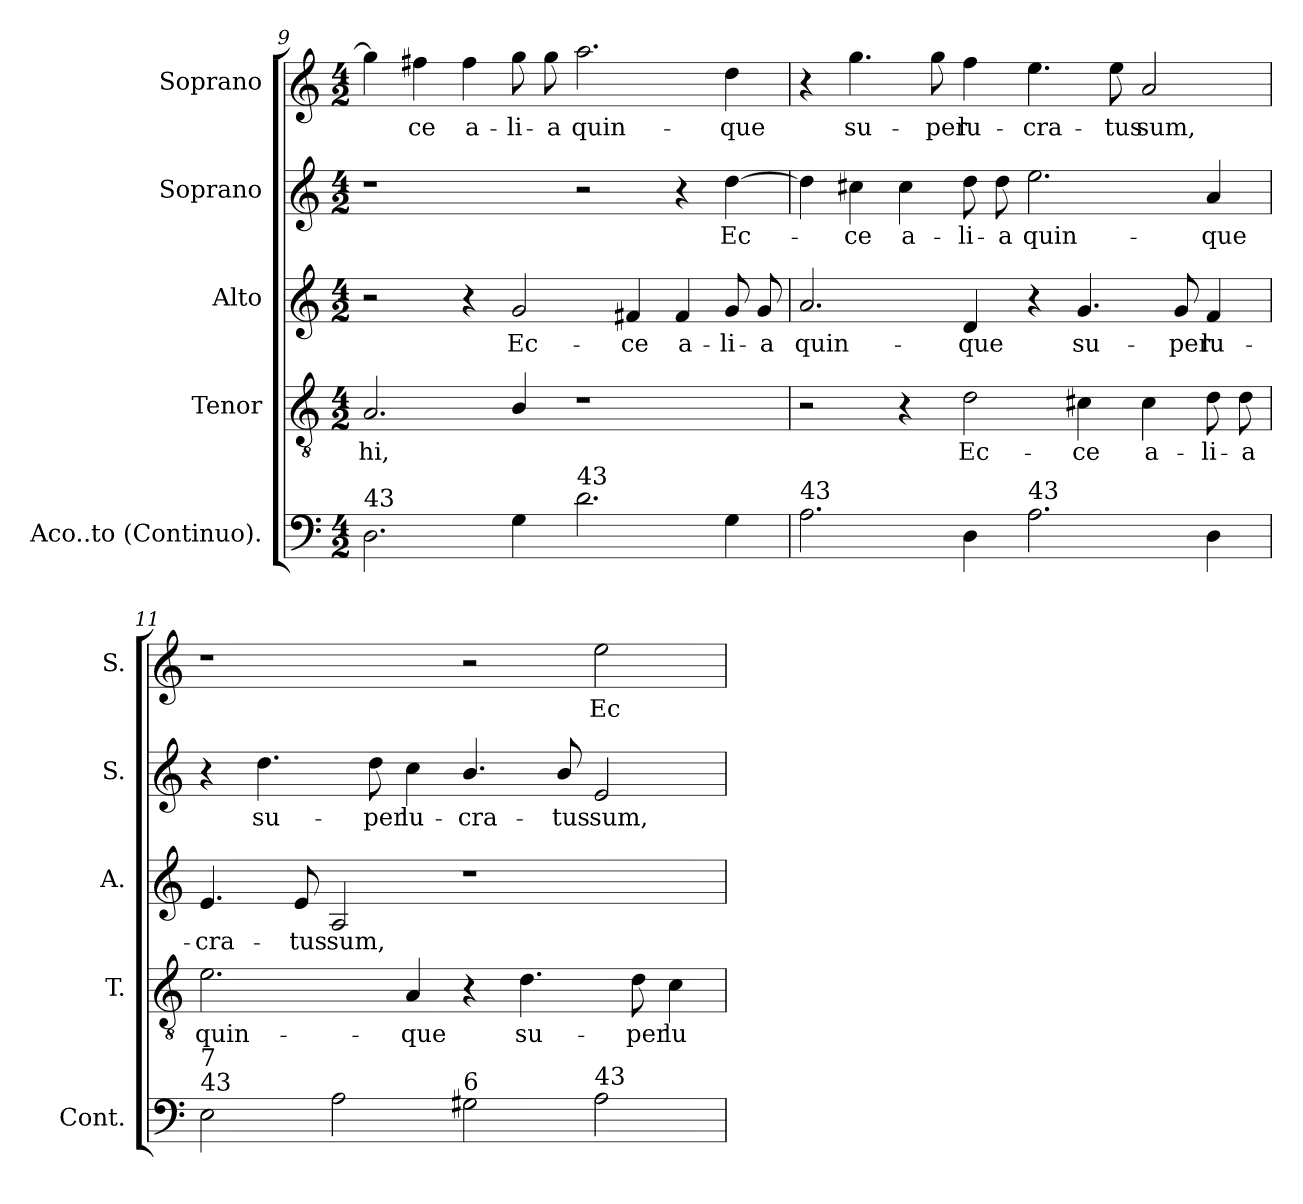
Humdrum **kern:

**kern	**kern	**text	**kern	**text	**kern	**text	**kern	**text
*part5	*part4	*part4	*part3	*part3	*part2	*part2	*part1	*part1
*staff5	*staff4	*staff4	*staff3	*staff3	*staff2	*staff2	*staff1	*staff1
*I"Aco..to (Continuo).	*I"Tenor	*	*I"Alto	*	*I"Soprano	*	*I"Soprano	*
*I'Cont.	*I'T.	*	*I'A.	*	*I'S.	*	*I'S.	*
!!LO:LB:g=z
*clefF4	*clefGv2	*	*clefG2	*	*clefG2	*	*clefG2	*
*	*ITrd7c12	*	*	*	*	*	*	*
*k[]	*k[]	*	*k[]	*	*k[]	*	*k[]	*
*C:	*C:	*	*C:	*	*C:	*	*C:	*
*M4/2	*M4/2	*	*M4/2	*	*M4/2	*	*M4/2	*
=9	=9	=9	=9	=9	=9	=9	=9	=9
!LO:TX:a:t=43	!	!	!	!	!	!	!	!
!	!	!LO:LY:b:color=#000000	!	!	!	!	!	!
2.Di\	2.AAi/	-hi,	2r	.	1r	.	4ggi\]	.
!	!	!	!	!	!	!	!	!LO:LY:b:color=#000000
.	.	.	.	.	.	.	4ff#Xi\	-ce
!	!	!	!	!	!	!	!	!LO:LY:b:color=#000000
.	.	.	4r	.	.	.	4ff#i\	a-
!	!	!	!	!LO:LY:b:color=#000000	!	!	!	!
!	!	!	!	!	!	!	!	!LO:LY:b:color=#000000
4Gi\	4BBi/	.	2gi/	Ec-	.	.	8ggi\	-li-
!	!	!	!	!	!	!	!	!LO:LY:b:color=#000000
.	.	.	.	.	.	.	8ggi\	-a
!LO:TX:a:t=43	!	!	!	!	!	!	!	!
!	!	!	!	!	!	!	!	!LO:LY:b:color=#000000
2.di\	1r	.	.	.	2r	.	2.aai\	quin-
!	!	!	!	!LO:LY:b:color=#000000	!	!	!	!
.	.	.	4f#Xi/	-ce	.	.	.	.
!	!	!	!	!LO:LY:b:color=#000000	!	!	!	!
.	.	.	4f#i/	a-	4r	.	.	.
!	!	!	!	!LO:LY:b:color=#000000	!	!	!	!
!	!	!	!	!	!	!LO:LY:b:color=#000000	!	!
!	!	!	!	!	!	!	!	!LO:LY:b:color=#000000
4Gi\	.	.	8gi/	-li-	[4ddi\	Ec-	4ddi\	-que
!	!	!	!	!LO:LY:b:color=#000000	!	!	!	!
.	.	.	8gi/	-a	.	.	.	.
=10	=10	=10	=10	=10	=10	=10	=10	=10
!LO:TX:a:t=43	!	!	!	!	!	!	!	!
!	!	!	!	!LO:LY:b:color=#000000	!	!	!	!
2.Ai\	2r	.	2.ai/	quin-	4ddi\]	.	4r	.
!	!	!	!	!	!	!LO:LY:b:color=#000000	!	!
!	!	!	!	!	!	!	!	!LO:LY:b:color=#000000
.	.	.	.	.	4cc#Xi\	-ce	4.ggi\	su-
!	!	!	!	!	!	!LO:LY:b:color=#000000	!	!
.	4r	.	.	.	4cc#i\	a-	.	.
!	!	!	!	!	!	!	!	!LO:LY:b:color=#000000
.	.	.	.	.	.	.	8ggi\	-per
!	!	!LO:LY:b:color=#000000	!	!	!	!	!	!
!	!	!	!	!LO:LY:b:color=#000000	!	!	!	!
!	!	!	!	!	!	!LO:LY:b:color=#000000	!	!
!	!	!	!	!	!	!	!	!LO:LY:b:color=#000000
4Di\	2Di\	Ec-	4di/	-que	8ddi\	-li-	4ffi\	lu-
!	!	!	!	!	!	!LO:LY:b:color=#000000	!	!
.	.	.	.	.	8ddi\	-a	.	.
!	!	!	!	!	!	!LO:LY:b:color=#000000	!	!
!LO:TX:a:t=43	!	!	!	!	!	!	!	!
!	!	!	!	!	!	!	!	!LO:LY:b:color=#000000
2.Ai\	.	.	4r	.	2.eei\	quin-	4.eei\	-cra-
!	!	!LO:LY:b:color=#000000	!	!	!	!	!	!
!	!	!	!	!LO:LY:b:color=#000000	!	!	!	!
.	4C#Xi\	-ce	4.gi/	su-	.	.	.	.
!	!	!	!	!	!	!	!	!LO:LY:b:color=#000000
.	.	.	.	.	.	.	8eei\	-tus
!	!	!LO:LY:b:color=#000000	!	!	!	!	!	!
!	!	!	!	!	!	!	!	!LO:LY:b:color=#000000
.	4C#i\	a-	.	.	.	.	2ai/	sum,
!	!	!	!	!LO:LY:b:color=#000000	!	!	!	!
.	.	.	8gi/	-per	.	.	.	.
!	!	!LO:LY:b:color=#000000	!	!	!	!	!	!
!	!	!	!	!LO:LY:b:color=#000000	!	!	!	!
!	!	!	!	!	!	!LO:LY:b:color=#000000	!	!
4Di\	8Di\	-li-	4fi/	lu-	4ai/	-que	.	.
!	!	!LO:LY:b:color=#000000	!	!	!	!	!	!
.	8Di\	-a	.	.	.	.	.	.
!!LO:LB:g=z
=11	=11	=11	=11	=11	=11	=11	=11	=11
!	!	!LO:LY:b:color=#000000	!	!	!	!	!	!
!LO:TX:a:t=43	!	!	!	!	!	!	!	!
!LO:TX:a:t=7	!	!	!	!	!	!	!	!
!	!	!	!	!LO:LY:b:color=#000000	!	!	!	!
2Ei\	2.Ei\	quin-	4.ei/	-cra-	4r	.	1r	.
!	!	!	!	!	!	!LO:LY:b:color=#000000	!	!
.	.	.	.	.	4.ddi\	su-	.	.
!	!	!	!	!LO:LY:b:color=#000000	!	!	!	!
.	.	.	8ei/	-tus	.	.	.	.
!	!	!	!	!LO:LY:b:color=#000000	!	!	!	!
2Ai\	.	.	2Ai/	sum,	.	.	.	.
!	!	!	!	!	!	!LO:LY:b:color=#000000	!	!
.	.	.	.	.	8ddi\	-per	.	.
!	!	!LO:LY:b:color=#000000	!	!	!	!	!	!
!	!	!	!	!	!	!LO:LY:b:color=#000000	!	!
.	4AAi/	-que	.	.	4cci\	lu-	.	.
!LO:TX:a:t=6	!	!	!	!	!	!	!	!
!	!	!	!	!	!	!LO:LY:b:color=#000000	!	!
2G#Xi\	4r	.	1r	.	4.bi/	-cra-	2r	.
!	!	!LO:LY:b:color=#000000	!	!	!	!	!	!
.	4.Di\	su-	.	.	.	.	.	.
!	!	!	!	!	!	!LO:LY:b:color=#000000	!	!
.	.	.	.	.	8bi/	-tus	.	.
!	!	!	!	!	!	!LO:LY:b:color=#000000	!	!
!LO:TX:a:t=43	!	!	!	!	!	!	!	!
!	!	!	!	!	!	!	!	!LO:LY:b:color=#000000
2Ai\	.	.	.	.	2ei/	sum,	2eei\	Ec-
!	!	!LO:LY:b:color=#000000	!	!	!	!	!	!
.	8Di\	-per	.	.	.	.	.	.
!	!	!LO:LY:b:color=#000000	!	!	!	!	!	!
.	4Ci\	lu-	.	.	.	.	.	.
=	=	=	=	=	=	=	=	=
*-	*-	*-	*-	*-	*-	*-	*-	*-
